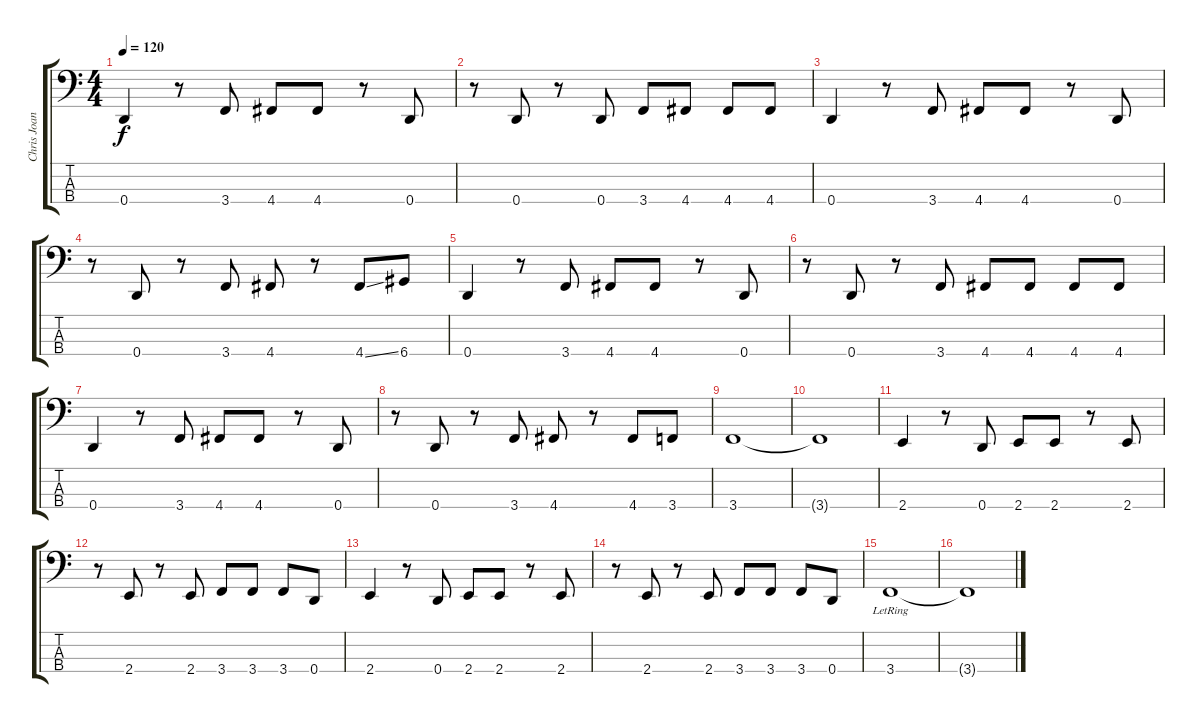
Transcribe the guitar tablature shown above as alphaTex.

\track ("Chris Joannou" "Chris Joan") {instrument electricbasspick}
\staff {score tabs}
\tuning (G2 D2 A1 D1) {hide}
\ts (4 4)
\tempo 120
\clef f4
\ks c
0.4.4{dy f} r.8 3.4.8 4.4.8 4.4.8 r.8 0.4.8 |
r.8 0.4.8 r.8 0.4.8 3.4.8 4.4.8 4.4.8 4.4.8 |
0.4.4 r.8 3.4.8 4.4.8 4.4.8 r.8 0.4.8 |
r.8 0.4.8 r.8 3.4.8 4.4.8 r.8 4.4{ss}.8 6.4.8 |
0.4.4 r.8 3.4.8 4.4.8 4.4.8 r.8 0.4.8 |
r.8 0.4.8 r.8 3.4.8 4.4.8 4.4.8 4.4.8 4.4.8 |
0.4.4 r.8 3.4.8 4.4.8 4.4.8 r.8 0.4.8 |
r.8 0.4.8 r.8 3.4.8 4.4.8 r.8 4.4.8 3.4.8 |
3.4.1 |
3.4{t}.1 |
2.4.4 r.8 0.4.8 2.4.8 2.4.8 r.8 2.4.8 |
r.8 2.4.8 r.8 2.4.8 3.4.8 3.4.8 3.4.8 0.4.8 |
2.4.4 r.8 0.4.8 2.4.8 2.4.8 r.8 2.4.8 |
r.8 2.4.8 r.8 2.4.8 3.4.8 3.4.8 3.4.8 0.4.8 |
3.4{lr}.1 |
3.4{t}.1
